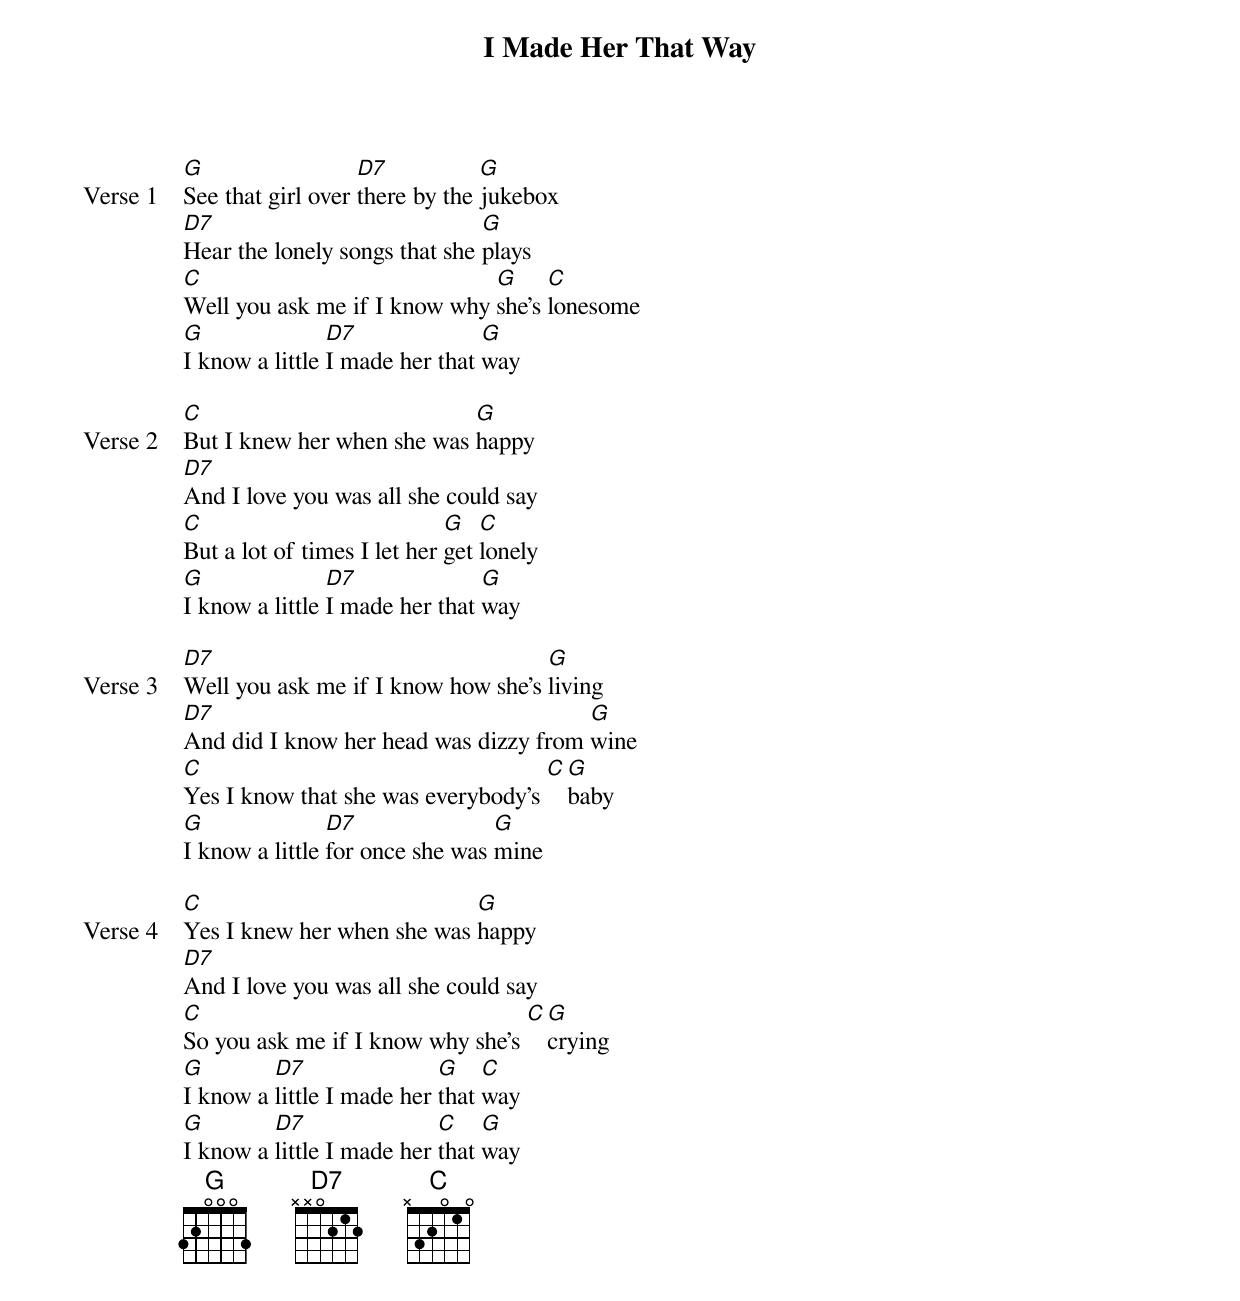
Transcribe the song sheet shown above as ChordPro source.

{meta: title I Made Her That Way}
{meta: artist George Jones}
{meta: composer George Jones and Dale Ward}
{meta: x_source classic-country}
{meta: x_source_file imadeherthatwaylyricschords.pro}
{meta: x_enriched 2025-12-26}

{start_of_verse: Verse 1}
[G]See that girl over [D7]there by the [G]jukebox
[D7]Hear the lonely songs that she [G]plays
[C]Well you ask me if I know why [G]she's [C]lonesome
[G]I know a little [D7]I made her that [G]way
{end_of_verse}

{start_of_verse: Verse 2}
[C]But I knew her when she was [G]happy
[D7]And I love you was all she could say
[C]But a lot of times I let her [G]get [C]lonely
[G]I know a little [D7]I made her that [G]way
{end_of_verse}

{start_of_verse: Verse 3}
[D7]Well you ask me if I know how she's [G]living
[D7]And did I know her head was dizzy from [G]wine
[C]Yes I know that she was everybody's [C][G]baby
[G]I know a little [D7]for once she was [G]mine
{end_of_verse}

{start_of_verse: Verse 4}
[C]Yes I knew her when she was [G]happy
[D7]And I love you was all she could say
[C]So you ask me if I know why she's [C][G]crying
[G]I know a [D7]little I made her [G]that [C]way
[G]I know a [D7]little I made her [C]that [G]way
{end_of_verse}
